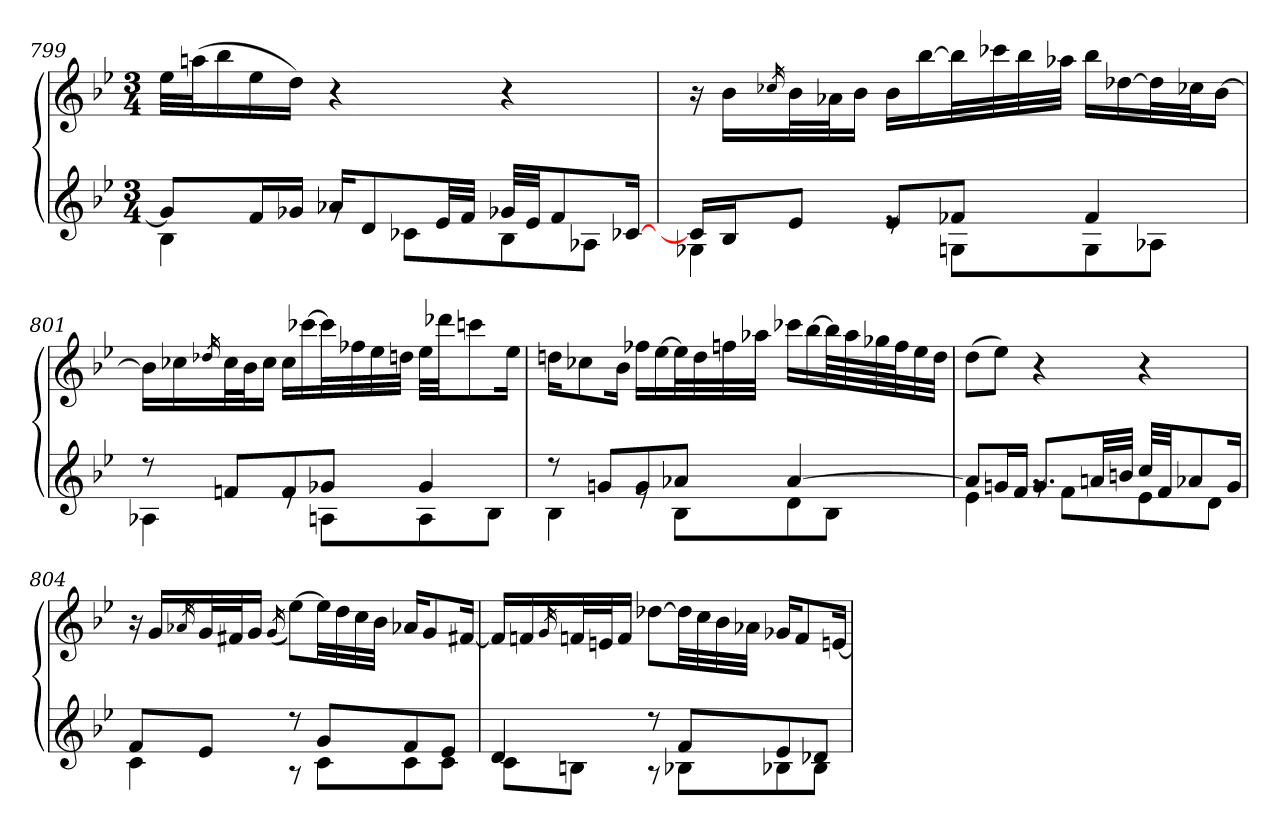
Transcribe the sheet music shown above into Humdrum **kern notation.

**kern	**kern
*part1	*part1
*staff2	*staff1
!!LO:LB:g=z
*clefG2	*clefG2
*k[b-e-]	*k[b-e-]
*B-:	*B-:
*M3/4	*M3/4
=799	=799
*^	*
8g-/L]	4B-\	32ee-\LLL
.	.	(32aan\J
.	.	16bb-\
16f/L	.	16ee-\
16g-X/JJ	.	16dd\JJ)
16a-X/KL	8rg	4r
8d/	.	.
.	8c-X\L	.
32e-/LL	.	.
32f/JJJ	.	.
32g-X/LLL	8B-\	4r
32e-/JJ	.	.
8f/	.	.
.	8A-X\J	.
[16c-X/Jk	.	.
=800	=800	=800
16c/LL]	4G-X\	16r
16B-/J	.	16b-\LL
.	.	16qcc-X/
8e-/J	.	32b-\L
.	.	32a-X\J
.	.	16b-\JJ
8e-/L	8re	16b-\LL
.	.	[16bb-\
8f-X/J	8Gn\L	32bb-\L]
.	.	32ccc-X\
.	.	32bb-\
.	.	32aa-X\JJJ
4f-/	8G\	16bb-\LL
.	.	[16dd-X\
.	8A-X\J	32dd-\L]
.	.	32cc-X\J
.	.	[16b-\JJ
!!LO:PB:g=z
=801	=801	=801
8r	4A-X\	16b-\LL]
.	.	16cc-X\
.	.	16qdd-X/
8fn/L	.	32cc-\L
.	.	32b-\J
.	.	16cc-\JJ
8f/	8re	16cc-\LL
.	.	[16ccc-X\
8g-X/J	8An\L	32ccc-\L]
.	.	32ff-X\
.	.	32ee-\
.	.	32ddn\JJJ
4g-/	8A\	32ee-\LLL
.	.	32ddd-X\JJ
.	.	8cccn\
.	8B-\J	.
.	.	16ee-\Jk
=802	=802	=802
8r	4B-\	16ddn\KL
.	.	8cc-X\
8gn/L	.	.
.	.	16b-\Jk
8g/	8re	16ff-X\LL
.	.	[16ee-\
8a-X/J	8B-\L	32ee-\L]
.	.	32dd\
.	.	32ffn\
.	.	32aa-X\JJJ
[4a-/	8d\	16ccc-X\LL
.	.	[16bb-\
.	8B-\J	64bb-\LL]
.	.	64aa-\
.	.	64gg-X\
.	.	64ff\J
.	.	32ee-\
.	.	32dd\JJJ
!!LO:LB:g=z
=803	=803	=803
8a-/L]	4e-\	(8dd\L
16gn/L	.	8ee-\J)
16f/JJ	.	.
8.g/L	8rg	4r
.	8f\L	.
32an/LL	.	.
32bn/JJJ	.	.
32cc/LLL	8e-\	4r
32f/JJ	.	.
8a-X/	.	.
.	8d\J	.
16g/Jk	.	.
=804	=804	=804
8f/L	4c\	16r
.	.	16g/LL
.	.	16qa-X/
8e-/J	.	32g/L
.	.	32f#X/J
.	.	16g/JJ
.	.	(16qg/
8r	8r	[8ee-\L)
8g/L	8c\L	32ee-\LL]
.	.	32dd\
.	.	32cc\
.	.	32b-\JJJ
8f/	8c\	16a-X/KL
.	.	8g/
8e-/J	8c\J	.
.	.	[16f#X/Jk
=805	=805	=805
4d/	8c\L	16f#/LL]
.	.	16fn/
.	.	16qg/
.	8Bn\J	32fn/L
.	.	32en/J
.	.	16f/JJ
8r	8r	[8dd-X\L
8f/L	8B-X\L	32dd-\LL]
.	.	32cc\
.	.	32b-\
.	.	32a-X\JJJ
8e-/	8B-X\	16g-X/KL
.	.	8f/
8d-X/J	8B-\J	.
.	.	[16en/Jk
*v	*v	*
=	=
*-	*-
